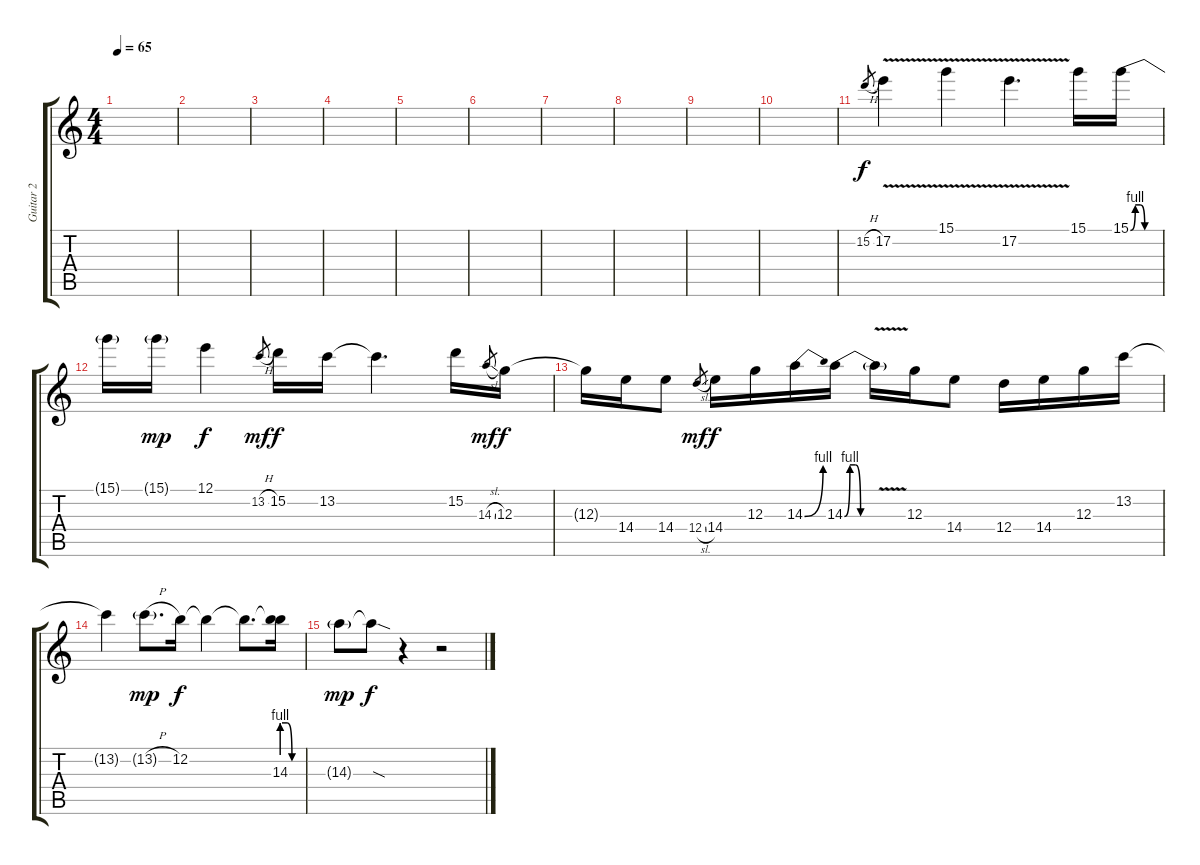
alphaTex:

\track ("Guitar 2" "Guitar 2") {instrument overdrivenguitar}
\staff {score tabs}
\tuning (E4 B3 G3 D3 A2 E2) {hide}
\ts (4 4)
\tempo 65
\clef g2
\ks c
|
|
|
|
|
|
|
|
|
|
15.2{h}.8{gr} 17.2{v}.4{dy f} 15.1{v}.4 17.2{v}.4{d} 15.1.16 15.1{be (custom 0 0 10 4 20 4 30 0 60 0)}.16 |
15.1{t}.16 15.1{g}.16{dy mp} 12.1.4{dy f} 13.2{h}.8{gr dy mf} 15.2.16{dy f} 13.2.16 13.2{t}.4{d} 15.2.16 14.3{sl}.8{gr dy mf} 12.3.16{dy f} |
12.3{t}.16 14.4.16 14.4.8 12.4{sl}.8{gr dy mf} 14.4.16{dy f} 12.3.16 14.3{be (bend 0 0 60 4)}.16 14.3{be (custom 0 0 10 4 20 4 30 0 60 0)}.16 14.3{v t}.16 12.3.16 14.4.8 12.4.16 14.4.16 12.3.16 13.2.16 |
13.2{t}.4 13.2{h g}.8{d dy mp} 12.2.16{dy f} 12.2{t}.4 12.2{t}.8{d} (12.2{t} 14.3{be (custom 0 4 15 4 30 0 60 0)}).16 |
14.3{g}.8{dy mp} 14.3{sod t}.8{dy f} r.4 r.2
